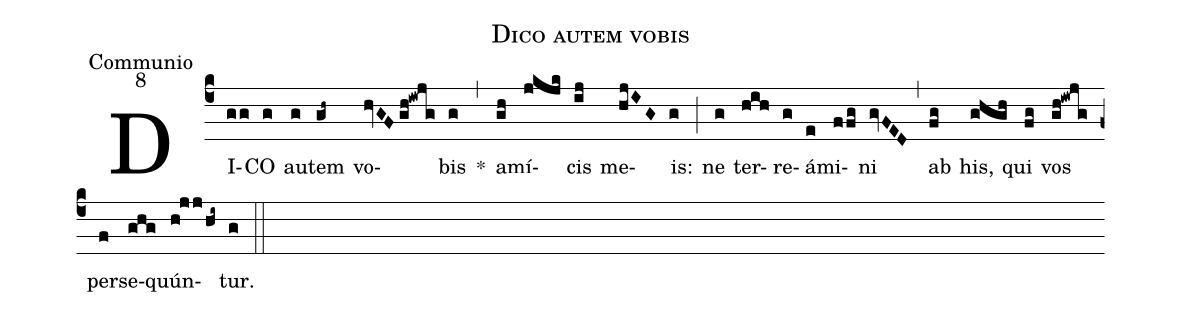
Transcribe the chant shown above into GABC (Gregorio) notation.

name:Dico autem vobis;
office-part:Communio;
mode:8;
%%
(c4) DI(gg)CO(g) au(g)tem(gh~) vo(hvGF//gh!iwjg)bis(g) *(,) a(gh)mí(jkjk)cis(ij) me(hjIG)is:(g) (;) ne(g) ter(hih)re(g)á(e)mi(ffg)ni(gvFED) (,) ab(fg) his,(ghgh) qui(fg) vos(gh!iwjg) per(f)se(ghg)quún(h!jj/hi~)tur.(g) (::)
